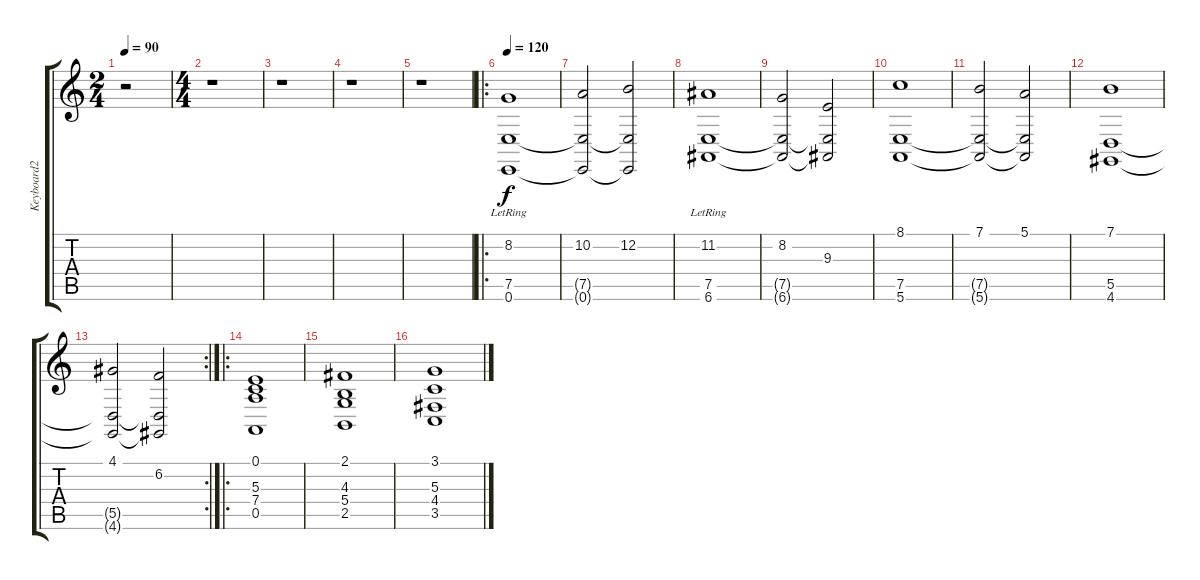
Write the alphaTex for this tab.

\track ("Keyboard2" "Keyboard2") {instrument stringensemble1}
\staff {score tabs}
\tuning (E4 B3 G3 D3 A2 E2) {hide}
\ts (2 4)
\tempo 90
\clef g2
\ks c
r.2{dy f instrument stringensemble1} |
\ts (4 4)
r.1 |
r.1 |
r.1 |
r.1 |
\ro
\tempo 120
(8.2 7.5{lr} 0.6{lr}).1 |
(10.2 7.5{t} 0.6{t}).2 (12.2 7.5{t} 0.6{t}).2 |
(11.2 7.5{lr} 6.6{lr}).1 |
(8.2 7.5{t} 6.6{t}).2 (9.3 7.5{t} 6.6{t}).2 |
(8.1 7.5 5.6).1 |
(7.1 7.5{t} 5.6{t}).2 (5.1 7.5{t} 5.6{t}).2 |
(7.1 5.5 4.6).1 |
\rc 2
(4.1 5.5{t} 4.6{t}).2 (6.2 5.5{t} 4.6{t}).2 |
\ro
(0.1 5.3 7.4 0.5).1 |
(2.1 4.3 5.4 2.5).1 |
(3.1 5.3 4.4 3.5).1
